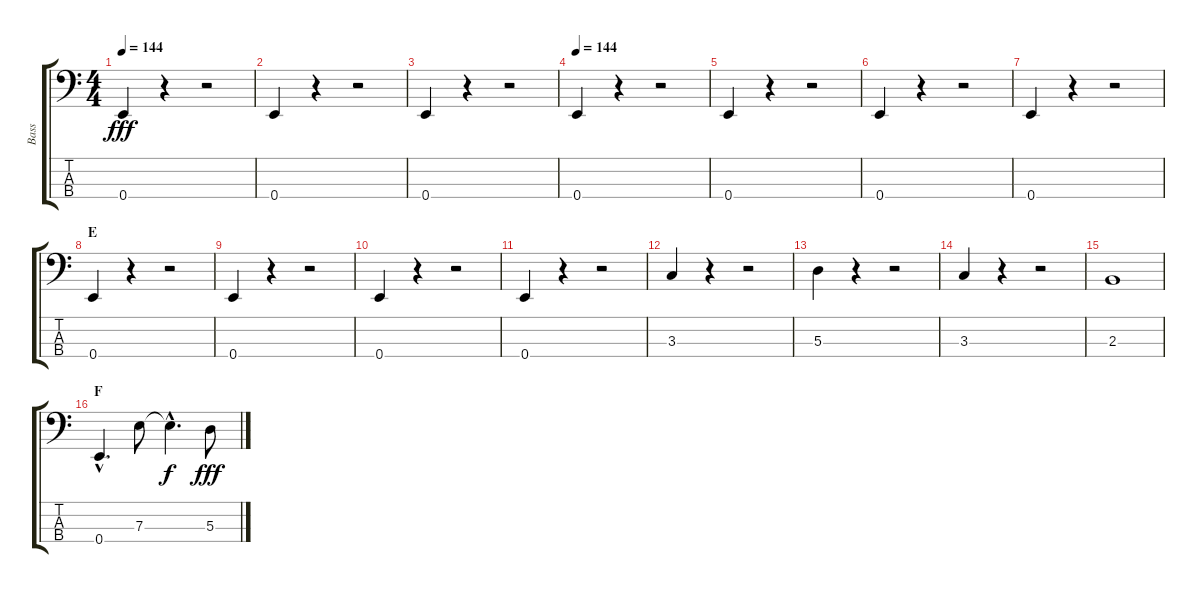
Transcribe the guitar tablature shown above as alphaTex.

\track ("Bass" "Bass") {instrument electricbassfinger}
\staff {score tabs}
\tuning (G2 D2 A1 E1) {hide}
\ts (4 4)
\tempo 144
\clef f4
\ks c
0.4.4{dy fff} r.4 r.2 |
0.4.4 r.4 r.2 |
0.4.4 r.4 r.2 |
\tempo 144
0.4.4 r.4 r.2 |
0.4.4 r.4 r.2 |
0.4.4 r.4 r.2 |
0.4.4 r.4 r.2 |
\section ("" "E")
0.4.4 r.4 r.2 |
0.4.4 r.4 r.2 |
0.4.4 r.4 r.2 |
0.4.4 r.4 r.2 |
3.3.4 r.4 r.2 |
5.3.4 r.4 r.2 |
3.3.4 r.4 r.2 |
2.3.1 |
\section ("" "F")
0.4{hac}.4{d} 7.3.8 7.3{hac t}.4{d dy f} 5.3.8{dy fff}
